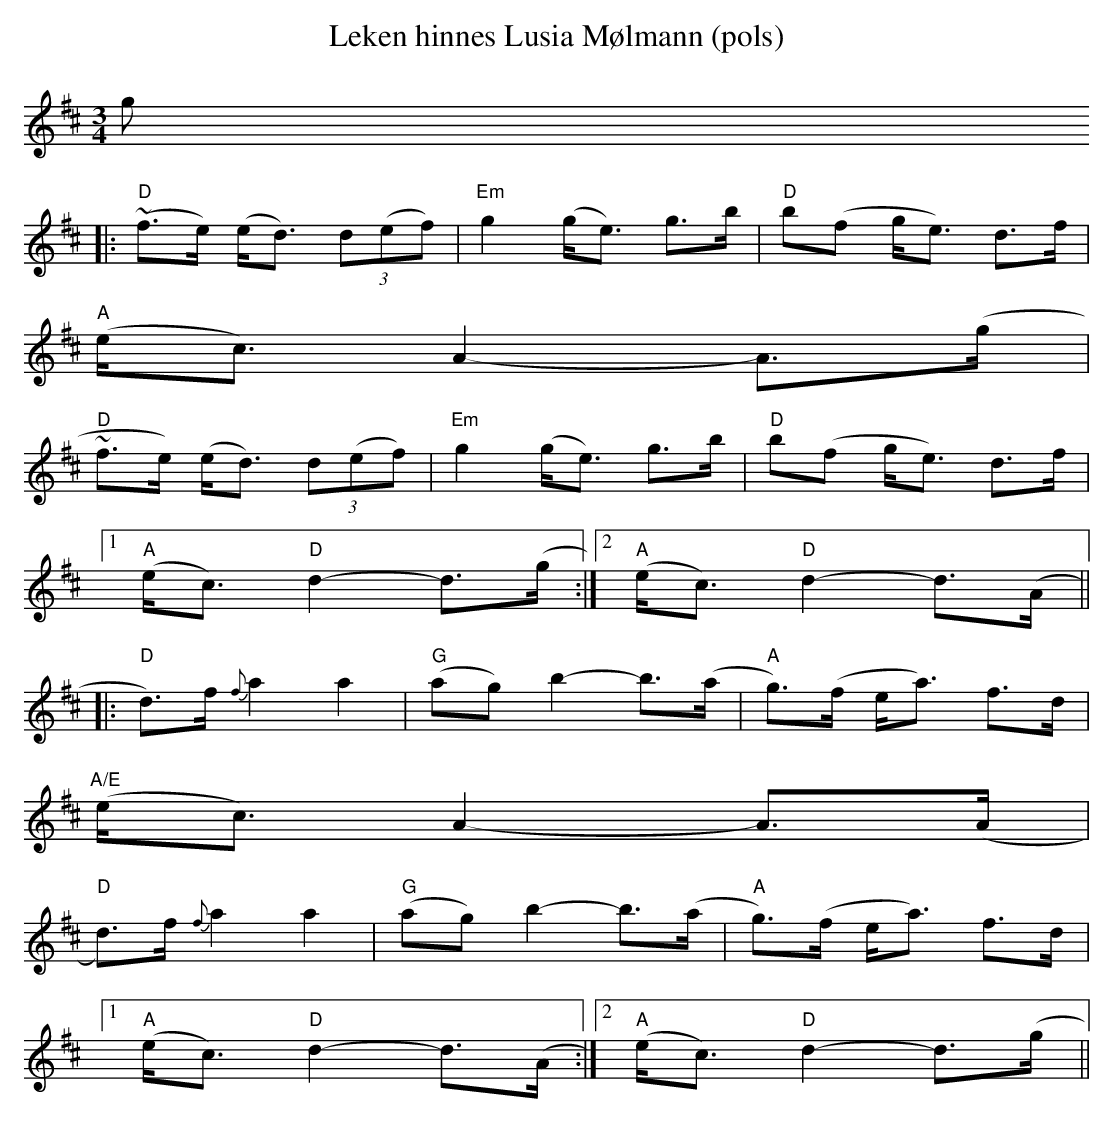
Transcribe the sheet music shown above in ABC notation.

X:1
T:Leken hinnes Lusia Mølmann (pols)
M:3/4
L:1/8
K:D
g
|: "D"~(f>e) (e<d) (3d(ef) | "Em"g2 (g<e) g>b | "D"b(f g<e) d>f |
   "A"(e<c) A2- A>(g |
   "D"~f>e) (e<d) (3d(ef) | "Em"g2 (g<e) g>b | "D"b(f g<e) d>f |
   [1 "A"(e<c) "D"d2- d>(g :|[2 "A"(e<c) "D"d2- d>(A ||
|: "D"d3/2)f/ {f}a2 a2 | "G"(ag) b2- b3/2(a/ | "A"g3/2)(f/ e<a) f>d |
   "A/E"(e<c) A2- A>(A |
   "D"d3/2)f/ {f}a2 a2 | "G"(ag) b2- b3/2(a/ | "A"g3/2)(f/ e<a) f>d |
   [1 "A"(e<c) "D"d2- d>(A :|[2 "A"(e<c) "D"d2- d>(g ||
